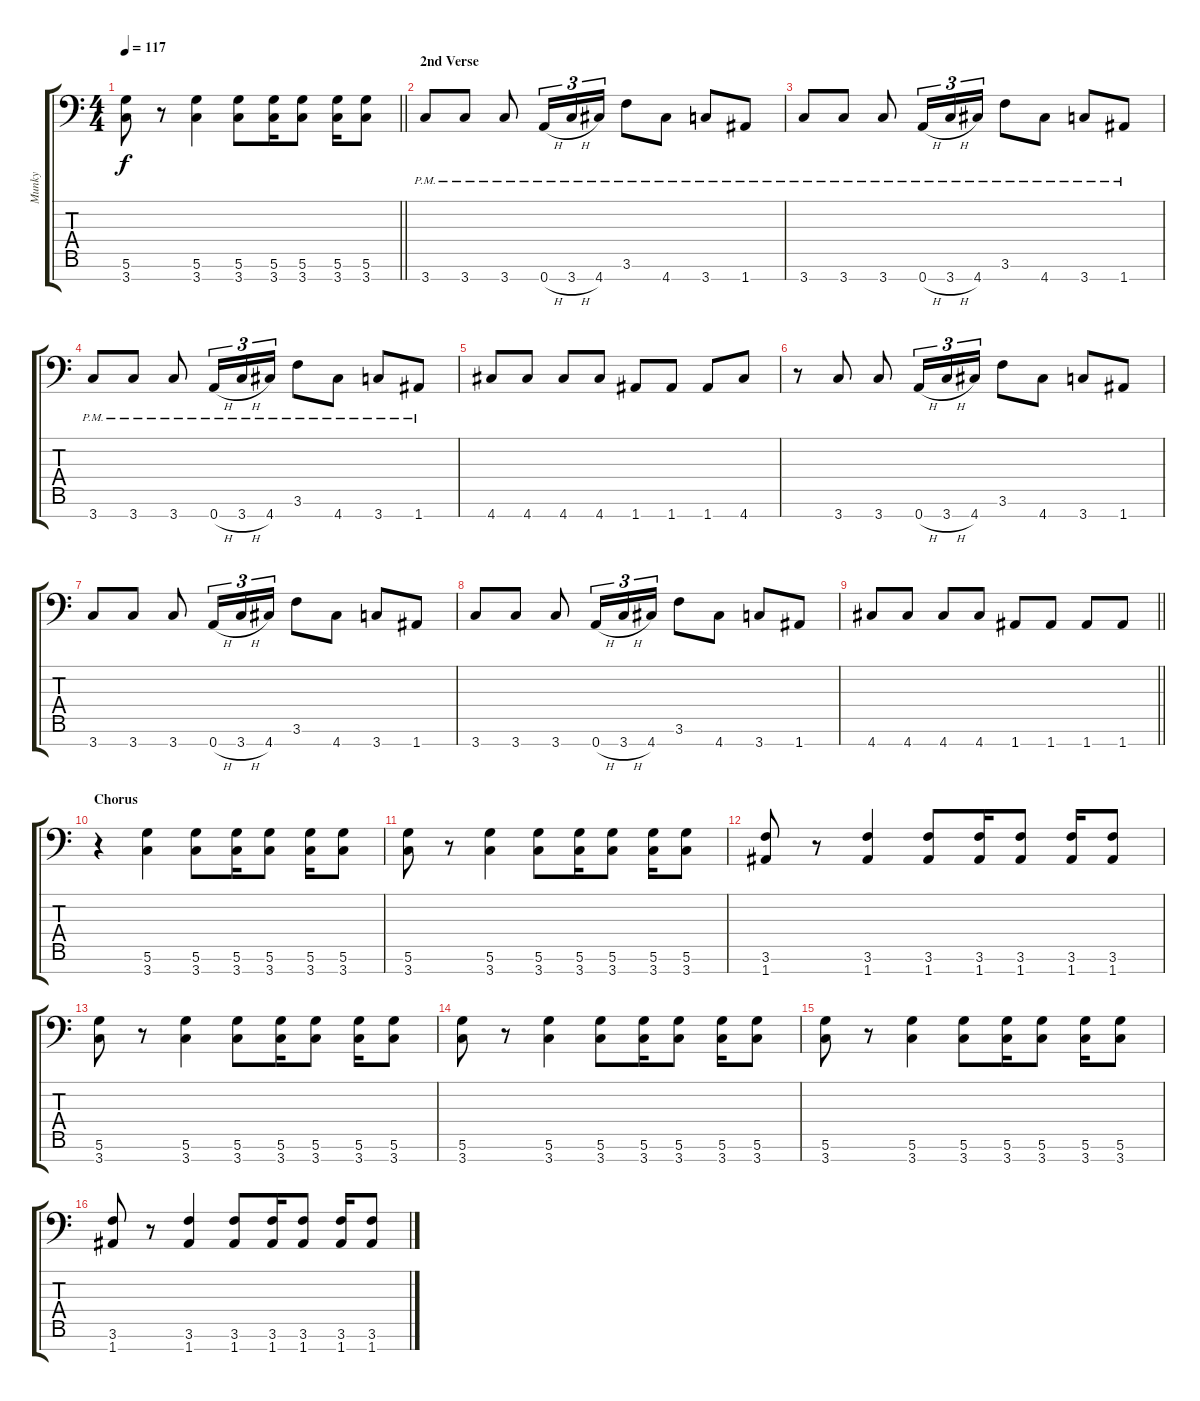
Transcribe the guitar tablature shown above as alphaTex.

\track ("Munky" "Munky") {instrument overdrivenguitar}
\staff {score tabs}
\tuning (D4 A3 F3 C3 G2 D2 A1) {hide}
\ts (4 4)
\tempo 117
\clef f4
\barLineRight lightlight
\ks c
(5.6 3.7).8{dy f} r.8 (5.6 3.7).4 (5.6 3.7).8 (5.6 3.7).16 (5.6 3.7).8 (5.6 3.7).16 (5.6 3.7).8 |
\section ("" "2nd Verse")
3.7{pm}.8 3.7{pm}.8 3.7{pm}.8 0.7{h pm}.16{tu (3 2)} 3.7{h pm}.16{tu (3 2)} 4.7{pm}.16{tu (3 2)} 3.6{pm}.8 4.7{pm}.8 3.7{pm}.8 1.7{pm}.8 |
3.7{pm}.8 3.7{pm}.8 3.7{pm}.8 0.7{h pm}.16{tu (3 2)} 3.7{h pm}.16{tu (3 2)} 4.7{pm}.16{tu (3 2)} 3.6{pm}.8 4.7{pm}.8 3.7{pm}.8 1.7{pm}.8 |
3.7{pm}.8 3.7{pm}.8 3.7{pm}.8 0.7{h pm}.16{tu (3 2)} 3.7{h pm}.16{tu (3 2)} 4.7{pm}.16{tu (3 2)} 3.6{pm}.8 4.7{pm}.8 3.7{pm}.8 1.7{pm}.8 |
4.7.8 4.7.8 4.7.8 4.7.8 1.7.8 1.7.8 1.7.8 4.7.8 |
r.8 3.7.8 3.7.8 0.7{h}.16{tu (3 2)} 3.7{h}.16{tu (3 2)} 4.7.16{tu (3 2)} 3.6.8 4.7.8 3.7.8 1.7.8 |
3.7.8 3.7.8 3.7.8 0.7{h}.16{tu (3 2)} 3.7{h}.16{tu (3 2)} 4.7.16{tu (3 2)} 3.6.8 4.7.8 3.7.8 1.7.8 |
3.7.8 3.7.8 3.7.8 0.7{h}.16{tu (3 2)} 3.7{h}.16{tu (3 2)} 4.7.16{tu (3 2)} 3.6.8 4.7.8 3.7.8 1.7.8 |
\barLineRight lightlight
4.7.8 4.7.8 4.7.8 4.7.8 1.7.8 1.7.8 1.7.8 1.7.8 |
\section ("" "Chorus")
r.4 (5.6 3.7).4 (5.6 3.7).8 (5.6 3.7).16 (5.6 3.7).8 (5.6 3.7).16 (5.6 3.7).8 |
(5.6 3.7).8 r.8 (5.6 3.7).4 (5.6 3.7).8 (5.6 3.7).16 (5.6 3.7).8 (5.6 3.7).16 (5.6 3.7).8 |
(3.6 1.7).8 r.8 (3.6 1.7).4 (3.6 1.7).8 (3.6 1.7).16 (3.6 1.7).8 (3.6 1.7).16 (3.6 1.7).8 |
(5.6 3.7).8 r.8 (5.6 3.7).4 (5.6 3.7).8 (5.6 3.7).16 (5.6 3.7).8 (5.6 3.7).16 (5.6 3.7).8 |
(5.6 3.7).8 r.8 (5.6 3.7).4 (5.6 3.7).8 (5.6 3.7).16 (5.6 3.7).8 (5.6 3.7).16 (5.6 3.7).8 |
(5.6 3.7).8 r.8 (5.6 3.7).4 (5.6 3.7).8 (5.6 3.7).16 (5.6 3.7).8 (5.6 3.7).16 (5.6 3.7).8 |
(3.6 1.7).8 r.8 (3.6 1.7).4 (3.6 1.7).8 (3.6 1.7).16 (3.6 1.7).8 (3.6 1.7).16 (3.6 1.7).8
